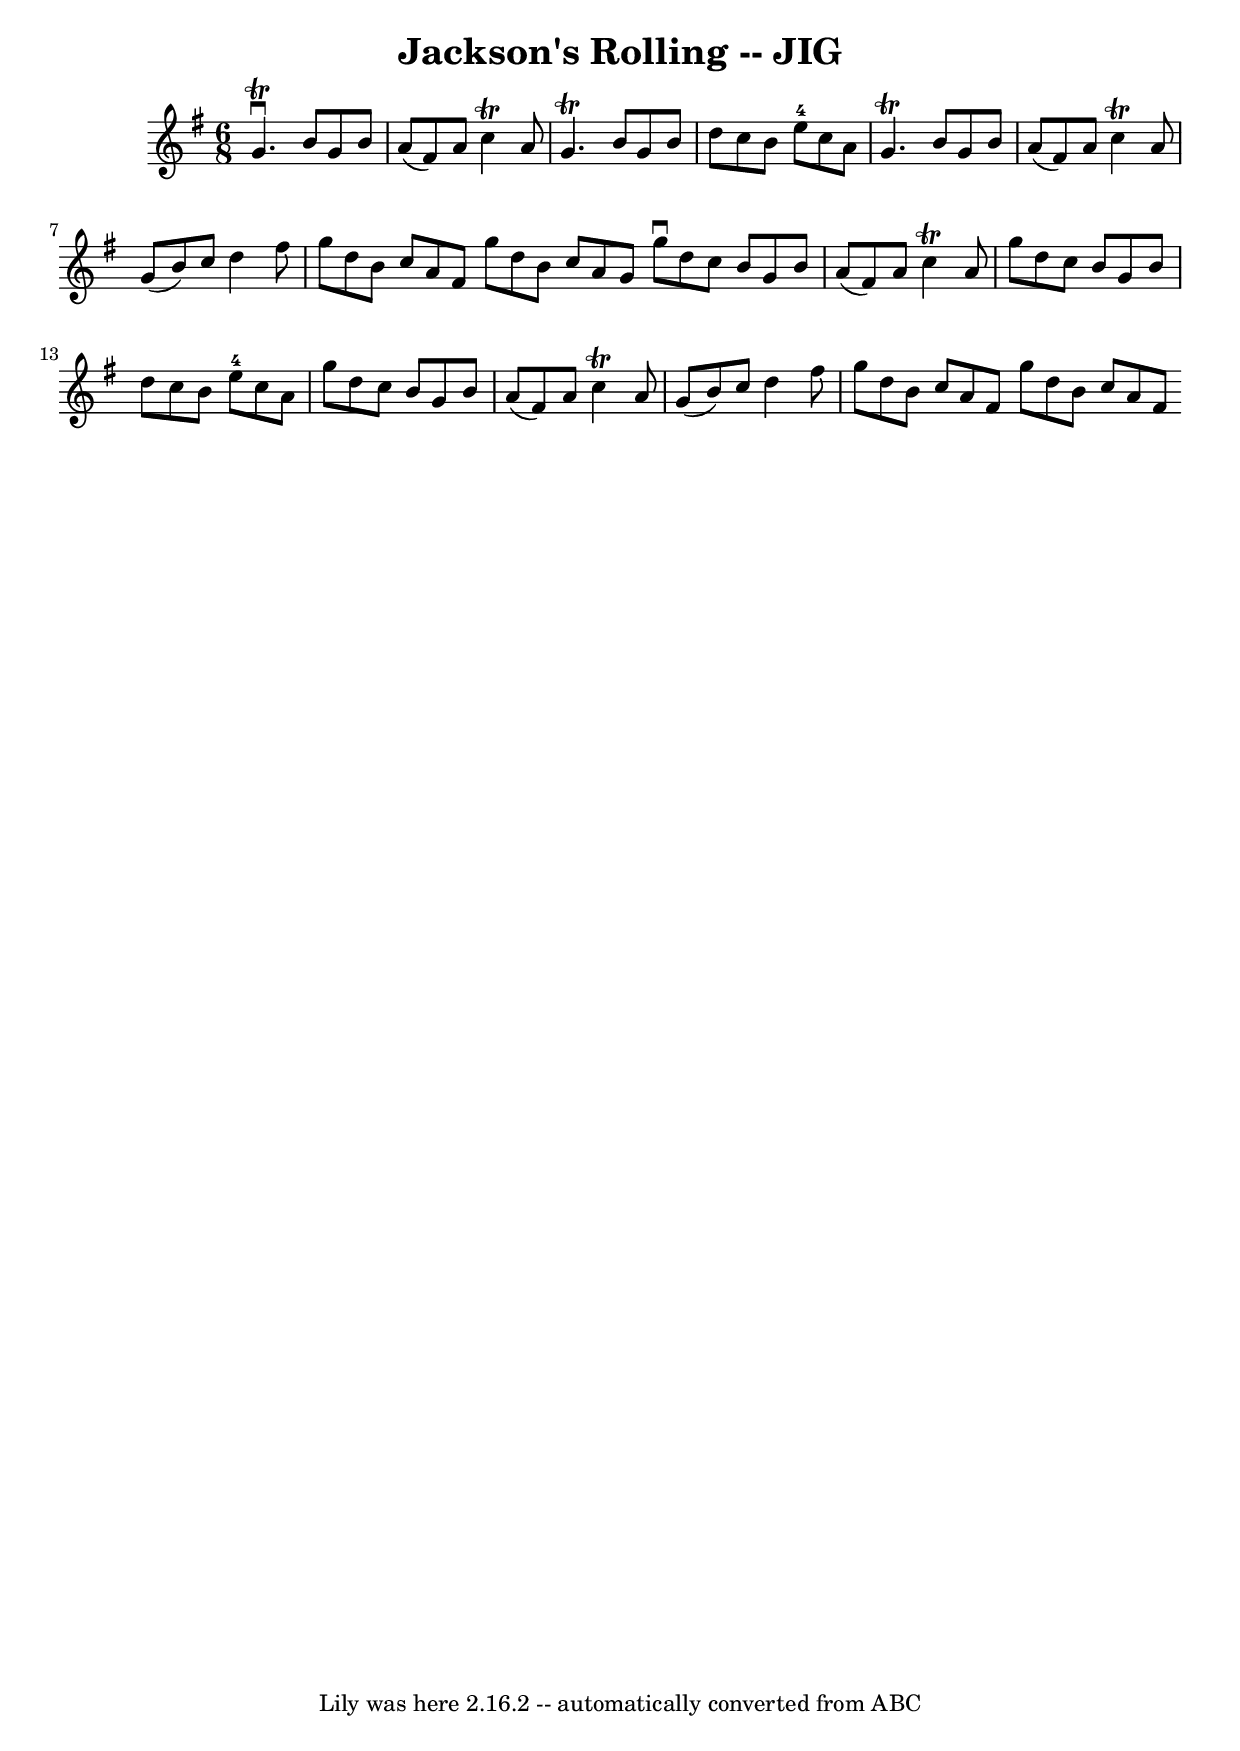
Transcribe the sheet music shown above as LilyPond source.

\version "2.16.2"
\include "Mammoth.ily"
\header {
  %% book = "Ryan's Mammoth Collection of Fiddle Tunes"
  crossRefNumber = "1"
  footnotes = ""
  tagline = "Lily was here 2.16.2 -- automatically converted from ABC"
  title = "Jackson's Rolling -- JIG"

}
voicedefault =  {


  \time 6/8 
  \key g \major   g'4.^\trill^\downbow b'8 g'8 b'8     |
     a'8 (fis'8) a'8 c''4^\trill a'8     |
  g'4.^\trill      b'8 g'8 b'8     |
  d''8 c''8 b'8 e''8-4 c''8       a'8    |  |
  g'4.^\trill b'8 g'8 b'8    |
     a'8 (fis'8) a'8 c''4^\trill a'8     |
  g'8 (b'8)      c''8 d''4 fis''8     |
  g''8 d''8 b'8 c''8 a'8       fis'8    \bar ":|" g''8 d''8 b'8 c''8 a'8 g'8    \bar " |."        \bar "|:" g''8^\downbow d''8 c''8 b'8 g'8 b'8     |
     a'8 (fis'8) a'8 c''4^\trill a'8     |
  g''8 d''8       c''8 b'8 g'8 b'8     |
  d''8 c''8 b'8 e''8-4      c''8 a'8    |  |
  g''8 d''8 c''8 b'8 g'8       b'8     |
  a'8 (fis'8) a'8 c''4^\trill a'8    |
     g'8 (b'8) c''8 d''4 fis''8     |
  g''8 d''8 b'8       c''8 a'8 fis'8    \bar ": |" g''8 d''8 b'8 c''8 a'8 fis'8    \bar " |."   

}

\score{
  <<

    \context Staff="default"
    {
      \voicedefault 
      
    }

  >>
  \layout {
    
  }
  \midi {
  }

}
